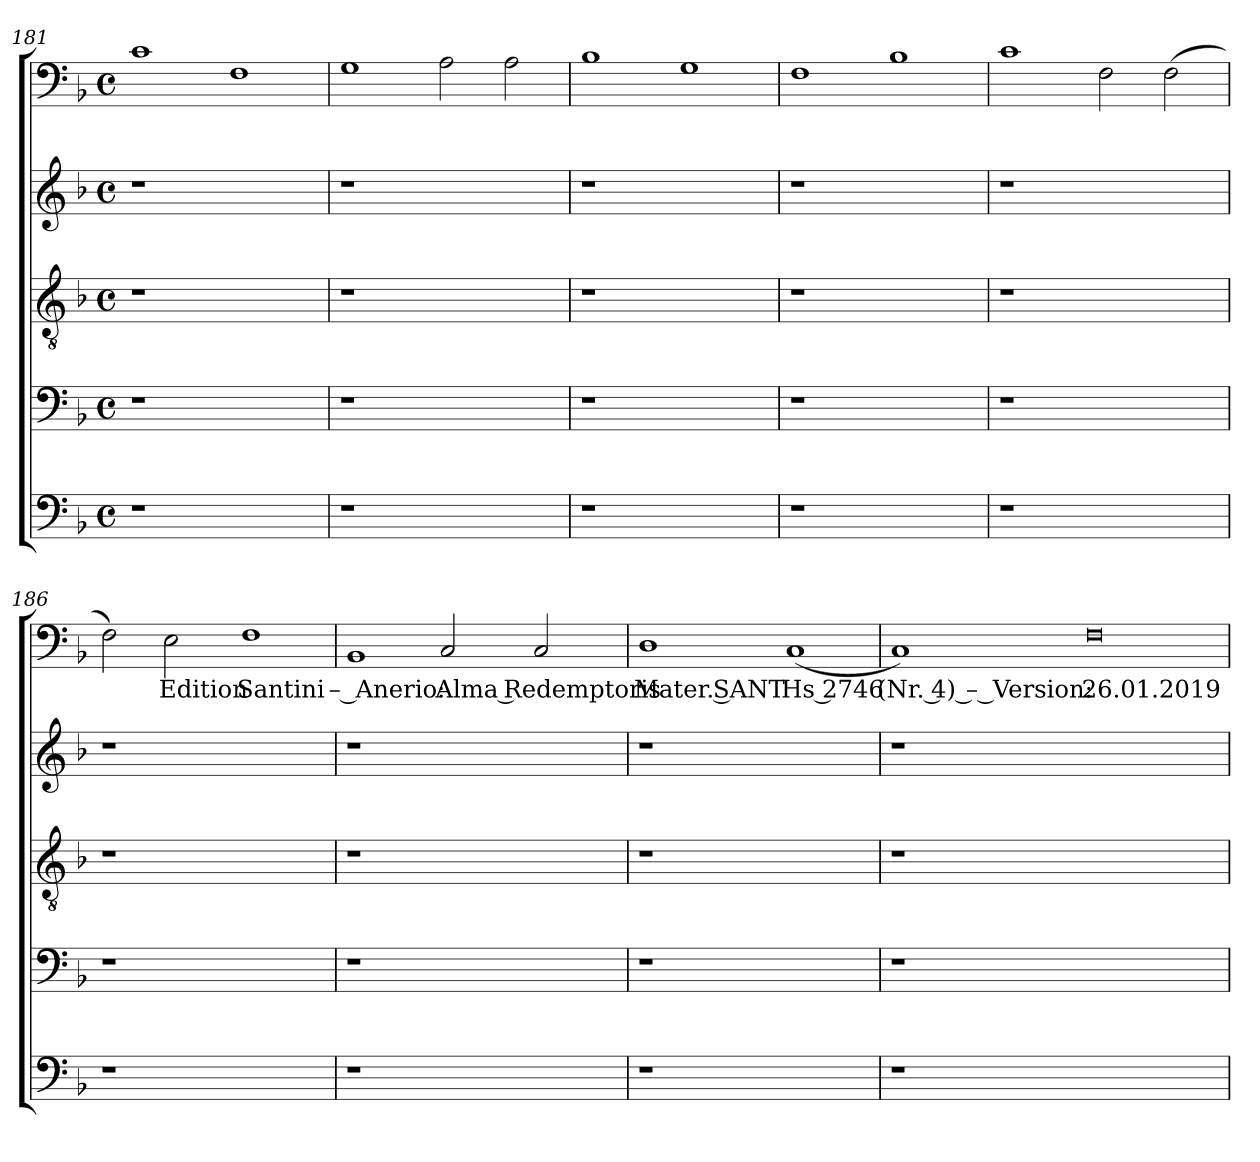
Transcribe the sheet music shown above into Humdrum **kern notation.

**kern	**kern	**kern	**kern	**kern	**text
*part5	*part4	*part3	*part2	*part1	*part1
*staff5	*staff4	*staff3	*staff2	*staff1	*staff1
*clefF4	*clefF4	*clefGv2	*clefG2	*clefF4	*
*	*ITrd-3c-5	*ITrd-3c-5	*ITrd-3c-5	*ITrd-3c-5	*
*k[b-]	*k[b-e-]	*k[b-e-]	*k[b-e-]	*k[b-e-]	*
*F:	*B-:	*B-:	*B-:	*B-:	*
*M4/4	*M4/4	*M4/4	*M4/4	*M4/4	*
*met(c)	*met(c)	*met(c)	*met(c)	*met(c)	*
=181	=181	=181	=181	=181	=181
1r	1r	1r	1r	1f	.
1ryy	1ryy	1ryy	1ryy	1B-	.
!!LO:LB:g=z
=182	=182	=182	=182	=182	=182
1r	1r	1r	1r	1c	.
1ryy	1ryy	1ryy	1ryy	2d\	.
.	.	.	.	2d\	.
=183	=183	=183	=183	=183	=183
1r	1r	1r	1r	1e-	.
1ryy	1ryy	1ryy	1ryy	1c	.
=184	=184	=184	=184	=184	=184
1r	1r	1r	1r	1B-	.
1ryy	1ryy	1ryy	1ryy	1e-	.
=185	=185	=185	=185	=185	=185
1r	1r	1r	1r	1f	.
1ryy	1ryy	1ryy	1ryy	2B-\	.
.	.	.	.	(>2B-\	.
!!LO:LB:g=z
=186	=186	=186	=186	=186	=186
1r	1r	1r	1r	2B-\)	.
!	!	!	!	!	!LO:LY:b
.	.	.	.	2A\	Edition
!	!	!	!	!	!LO:LY:b
1ryy	1ryy	1ryy	1ryy	1B-	Santini
=187	=187	=187	=187	=187	=187
!	!	!	!	!	!LO:LY:b:rj
1r	1r	1r	1r	1E-	– Anerio:
!	!	!	!	!	!LO:LY:b:rj
1ryy	1ryy	1ryy	1ryy	2F/	Alma Redemptoris
.	.	.	.	2F/	.
=188	=188	=188	=188	=188	=188
!	!	!	!	!	!LO:LY:b
1r	1r	1r	1r	1G	Mater. SANT
!	!	!	!	!	!LO:LY:b
1ryy	1ryy	1ryy	1ryy	(<1F	Hs 2746
=189	=189	=189	=189	=189	=189
!	!	!	!	!	!LO:LY:b:rj
1r	1r	1r	1r	1F)	(Nr. 4) – Version:
!	!	!	!	!	!LO:LY:b
0ryy	0ryy	0ryy	0ryy	0B-	26.01.2019
=	=	=	=	=	=
*-	*-	*-	*-	*-	*-
